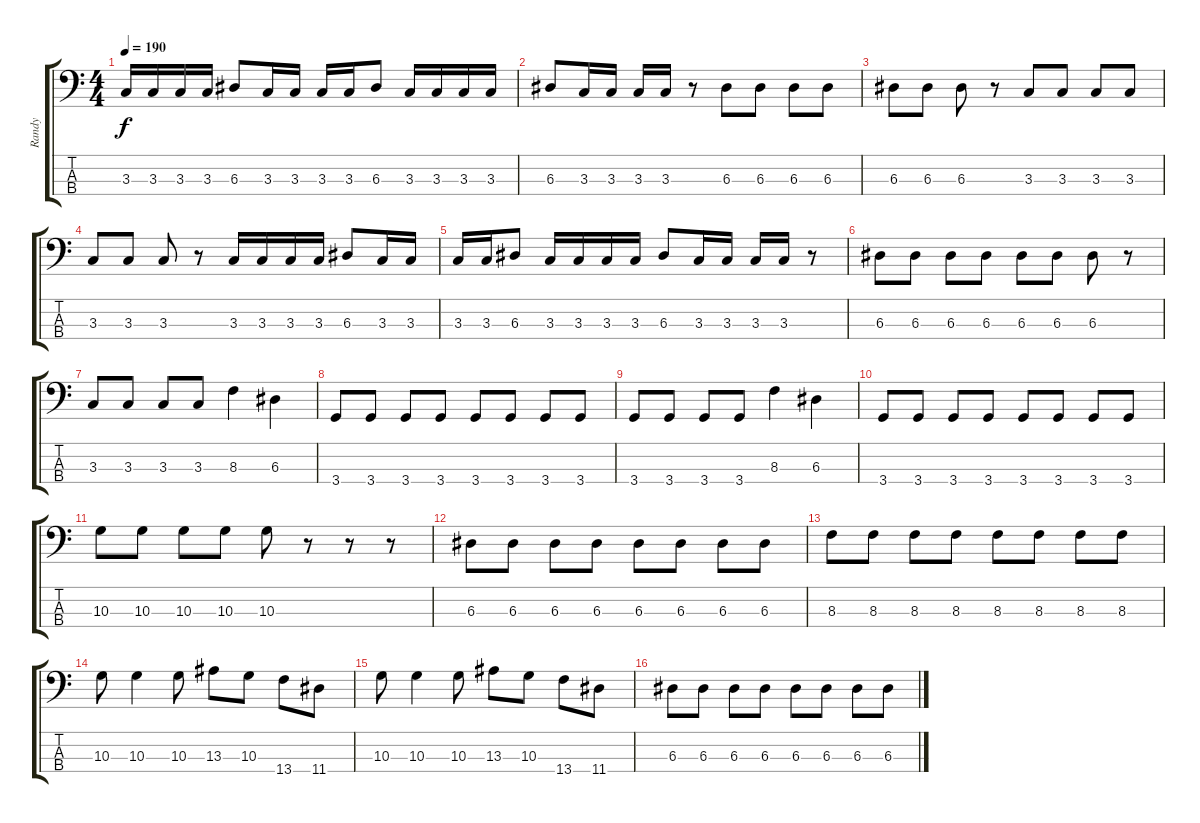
\track ("Randy" "Randy") {instrument electricbasspick}
\staff {score tabs}
\tuning (G2 D2 A1 E1) {hide}
\ts (4 4)
\tempo 190
\clef f4
\ks c
3.3.16{dy f} 3.3.16 3.3.16 3.3.16 6.3.8 3.3.16 3.3.16 3.3.16 3.3.16 6.3.8 3.3.16 3.3.16 3.3.16 3.3.16 |
6.3.8 3.3.16 3.3.16 3.3.16 3.3.16 r.8 6.3.8 6.3.8 6.3.8 6.3.8 |
6.3.8 6.3.8 6.3.8 r.8 3.3.8 3.3.8 3.3.8 3.3.8 |
3.3.8 3.3.8 3.3.8 r.8 3.3.16 3.3.16 3.3.16 3.3.16 6.3.8 3.3.16 3.3.16 |
3.3.16 3.3.16 6.3.8 3.3.16 3.3.16 3.3.16 3.3.16 6.3.8 3.3.16 3.3.16 3.3.16 3.3.16 r.8 |
6.3.8 6.3.8 6.3.8 6.3.8 6.3.8 6.3.8 6.3.8 r.8 |
3.3.8 3.3.8 3.3.8 3.3.8 8.3.4 6.3.4 |
3.4.8 3.4.8 3.4.8 3.4.8 3.4.8 3.4.8 3.4.8 3.4.8 |
3.4.8 3.4.8 3.4.8 3.4.8 8.3.4 6.3.4 |
3.4.8 3.4.8 3.4.8 3.4.8 3.4.8 3.4.8 3.4.8 3.4.8 |
10.3.8 10.3.8 10.3.8 10.3.8 10.3.8 r.8 r.8 r.8 |
6.3.8 6.3.8 6.3.8 6.3.8 6.3.8 6.3.8 6.3.8 6.3.8 |
8.3.8 8.3.8 8.3.8 8.3.8 8.3.8 8.3.8 8.3.8 8.3.8 |
10.3.8 10.3.4 10.3.8 13.3.8 10.3.8 13.4.8 11.4.8 |
10.3.8 10.3.4 10.3.8 13.3.8 10.3.8 13.4.8 11.4.8 |
6.3.8 6.3.8 6.3.8 6.3.8 6.3.8 6.3.8 6.3.8 6.3.8
